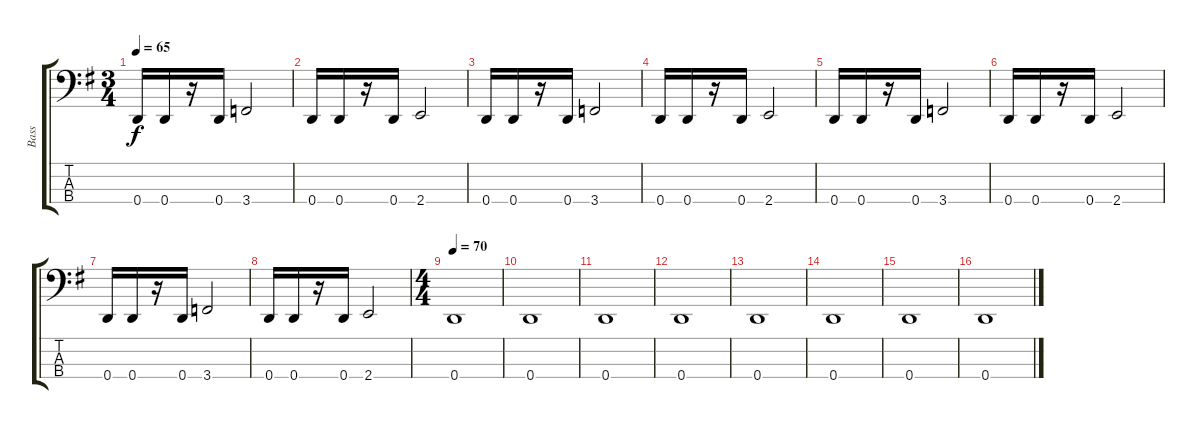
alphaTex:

\track ("Bass" "Bass") {instrument electricbassfinger}
\staff {score tabs}
\tuning (F2 C2 G1 D1) {hide}
\ts (3 4)
\tempo 65
\clef f4
\ks g
0.4.16{dy f instrument electricbassfinger} 0.4.16 r.16 0.4.16 3.4.2 |
0.4.16 0.4.16 r.16 0.4.16 2.4.2 |
0.4.16 0.4.16 r.16 0.4.16 3.4.2 |
0.4.16 0.4.16 r.16 0.4.16 2.4.2 |
0.4.16 0.4.16 r.16 0.4.16 3.4.2 |
0.4.16 0.4.16 r.16 0.4.16 2.4.2 |
0.4.16 0.4.16 r.16 0.4.16 3.4.2 |
0.4.16 0.4.16 r.16 0.4.16 2.4.2 |
\ts (4 4)
\tempo 70
0.4.1 |
0.4.1 |
0.4.1 |
0.4.1 |
0.4.1 |
0.4.1 |
0.4.1 |
0.4.1
